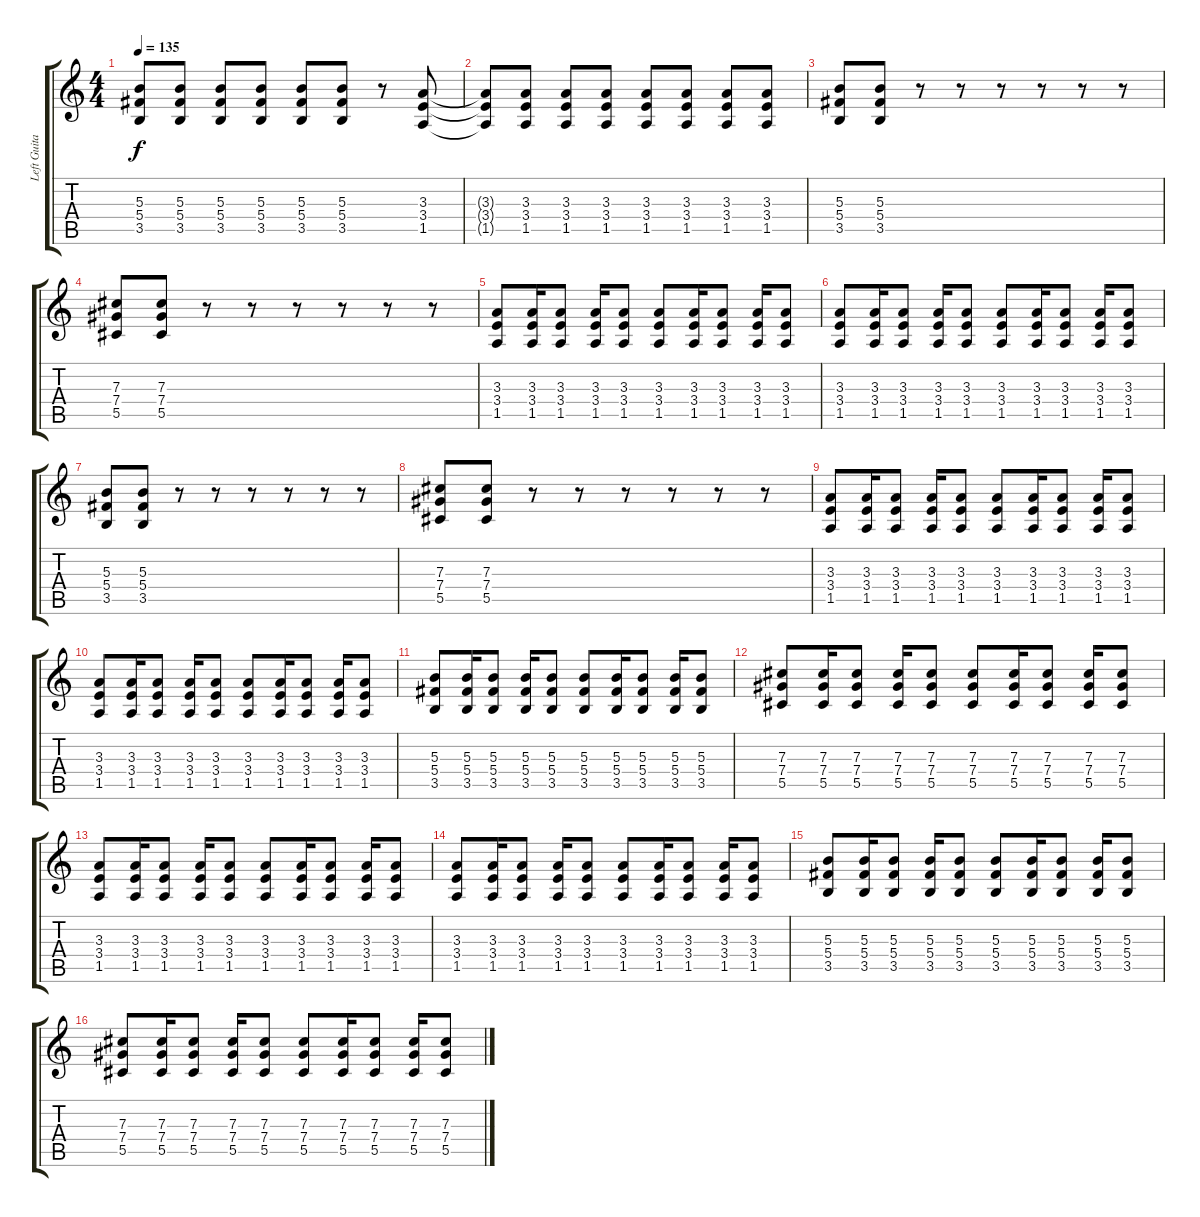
\track ("Left Guitar" "Left Guita") {instrument distortionguitar}
\staff {score tabs}
\tuning (Eb4 Bb3 Gb3 Db3 Ab2 Db2) {hide}
\ts (4 4)
\tempo 135
\clef g2
\ks c
(5.3 5.4 3.5).8{dy f} (5.3 5.4 3.5).8 (5.3 5.4 3.5).8 (5.3 5.4 3.5).8 (5.3 5.4 3.5).8 (5.3 5.4 3.5).8 r.8 (3.3 3.4 1.5).8 |
(3.3{t} 3.4{t} 1.5{t}).8 (3.3 3.4 1.5).8 (3.3 3.4 1.5).8 (3.3 3.4 1.5).8 (3.3 3.4 1.5).8 (3.3 3.4 1.5).8 (3.3 3.4 1.5).8 (3.3 3.4 1.5).8 |
(5.3 5.4 3.5).8 (5.3 5.4 3.5).8 r.8 r.8 r.8 r.8 r.8 r.8 |
(7.3 7.4 5.5).8 (7.3 7.4 5.5).8 r.8 r.8 r.8 r.8 r.8 r.8 |
(3.3 3.4 1.5).8 (3.3 3.4 1.5).16 (3.3 3.4 1.5).8 (3.3 3.4 1.5).16 (3.3 3.4 1.5).8 (3.3 3.4 1.5).8 (3.3 3.4 1.5).16 (3.3 3.4 1.5).8 (3.3 3.4 1.5).16 (3.3 3.4 1.5).8 |
(3.3 3.4 1.5).8 (3.3 3.4 1.5).16 (3.3 3.4 1.5).8 (3.3 3.4 1.5).16 (3.3 3.4 1.5).8 (3.3 3.4 1.5).8 (3.3 3.4 1.5).16 (3.3 3.4 1.5).8 (3.3 3.4 1.5).16 (3.3 3.4 1.5).8 |
(5.3 5.4 3.5).8 (5.3 5.4 3.5).8 r.8 r.8 r.8 r.8 r.8 r.8 |
(7.3 7.4 5.5).8 (7.3 7.4 5.5).8 r.8 r.8 r.8 r.8 r.8 r.8 |
(3.3 3.4 1.5).8 (3.3 3.4 1.5).16 (3.3 3.4 1.5).8 (3.3 3.4 1.5).16 (3.3 3.4 1.5).8 (3.3 3.4 1.5).8 (3.3 3.4 1.5).16 (3.3 3.4 1.5).8 (3.3 3.4 1.5).16 (3.3 3.4 1.5).8 |
(3.3 3.4 1.5).8 (3.3 3.4 1.5).16 (3.3 3.4 1.5).8 (3.3 3.4 1.5).16 (3.3 3.4 1.5).8 (3.3 3.4 1.5).8 (3.3 3.4 1.5).16 (3.3 3.4 1.5).8 (3.3 3.4 1.5).16 (3.3 3.4 1.5).8 |
(5.3 5.4 3.5).8 (5.3 5.4 3.5).16 (5.3 5.4 3.5).8 (5.3 5.4 3.5).16 (5.3 5.4 3.5).8 (5.3 5.4 3.5).8 (5.3 5.4 3.5).16 (5.3 5.4 3.5).8 (5.3 5.4 3.5).16 (5.3 5.4 3.5).8 |
(7.3 7.4 5.5).8 (7.3 7.4 5.5).16 (7.3 7.4 5.5).8 (7.3 7.4 5.5).16 (7.3 7.4 5.5).8 (7.3 7.4 5.5).8 (7.3 7.4 5.5).16 (7.3 7.4 5.5).8 (7.3 7.4 5.5).16 (7.3 7.4 5.5).8 |
(3.3 3.4 1.5).8 (3.3 3.4 1.5).16 (3.3 3.4 1.5).8 (3.3 3.4 1.5).16 (3.3 3.4 1.5).8 (3.3 3.4 1.5).8 (3.3 3.4 1.5).16 (3.3 3.4 1.5).8 (3.3 3.4 1.5).16 (3.3 3.4 1.5).8 |
(3.3 3.4 1.5).8 (3.3 3.4 1.5).16 (3.3 3.4 1.5).8 (3.3 3.4 1.5).16 (3.3 3.4 1.5).8 (3.3 3.4 1.5).8 (3.3 3.4 1.5).16 (3.3 3.4 1.5).8 (3.3 3.4 1.5).16 (3.3 3.4 1.5).8 |
(5.3 5.4 3.5).8 (5.3 5.4 3.5).16 (5.3 5.4 3.5).8 (5.3 5.4 3.5).16 (5.3 5.4 3.5).8 (5.3 5.4 3.5).8 (5.3 5.4 3.5).16 (5.3 5.4 3.5).8 (5.3 5.4 3.5).16 (5.3 5.4 3.5).8 |
(7.3 7.4 5.5).8 (7.3 7.4 5.5).16 (7.3 7.4 5.5).8 (7.3 7.4 5.5).16 (7.3 7.4 5.5).8 (7.3 7.4 5.5).8 (7.3 7.4 5.5).16 (7.3 7.4 5.5).8 (7.3 7.4 5.5).16 (7.3 7.4 5.5).8
